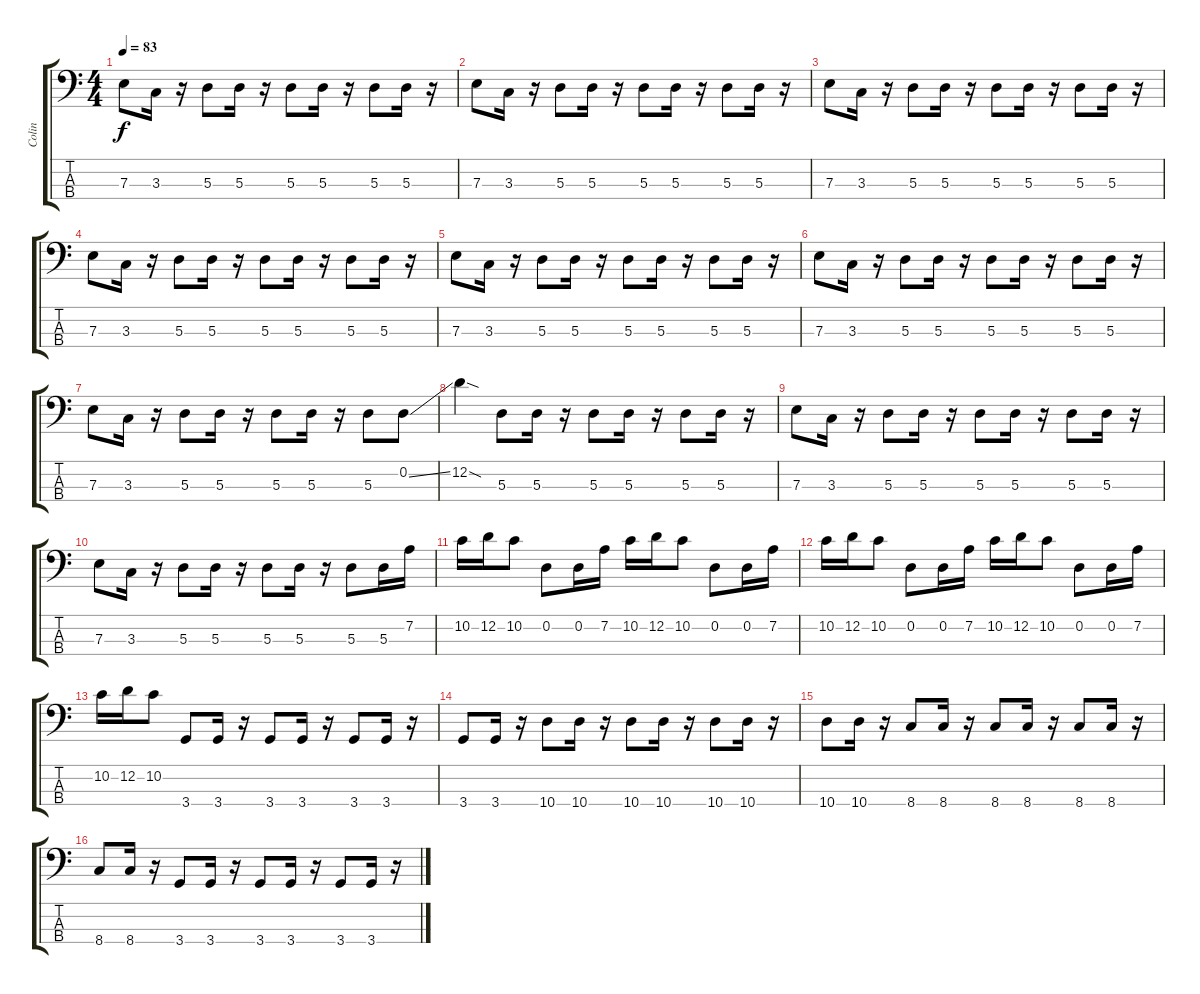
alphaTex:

\track ("Colin" "Colin") {instrument electricbassfinger}
\staff {score tabs}
\tuning (G2 D2 A1 E1) {hide}
\ts (4 4)
\tempo 83
\clef f4
\ks c
7.3.8{dy f} 3.3.16 r.16 5.3.8 5.3.16 r.16 5.3.8 5.3.16 r.16 5.3.8 5.3.16 r.16 |
7.3.8 3.3.16 r.16 5.3.8 5.3.16 r.16 5.3.8 5.3.16 r.16 5.3.8 5.3.16 r.16 |
7.3.8 3.3.16 r.16 5.3.8 5.3.16 r.16 5.3.8 5.3.16 r.16 5.3.8 5.3.16 r.16 |
7.3.8 3.3.16 r.16 5.3.8 5.3.16 r.16 5.3.8 5.3.16 r.16 5.3.8 5.3.16 r.16 |
7.3.8 3.3.16 r.16 5.3.8 5.3.16 r.16 5.3.8 5.3.16 r.16 5.3.8 5.3.16 r.16 |
7.3.8 3.3.16 r.16 5.3.8 5.3.16 r.16 5.3.8 5.3.16 r.16 5.3.8 5.3.16 r.16 |
7.3.8 3.3.16 r.16 5.3.8 5.3.16 r.16 5.3.8 5.3.16 r.16 5.3.8 0.2{ss}.8 |
12.2{sod}.4 5.3.8 5.3.16 r.16 5.3.8 5.3.16 r.16 5.3.8 5.3.16 r.16 |
7.3.8 3.3.16 r.16 5.3.8 5.3.16 r.16 5.3.8 5.3.16 r.16 5.3.8 5.3.16 r.16 |
7.3.8 3.3.16 r.16 5.3.8 5.3.16 r.16 5.3.8 5.3.16 r.16 5.3.8 5.3.16 7.2.16 |
10.2.16 12.2.16 10.2.8 0.2.8 0.2.16 7.2.16 10.2.16 12.2.16 10.2.8 0.2.8 0.2.16 7.2.16 |
10.2.16 12.2.16 10.2.8 0.2.8 0.2.16 7.2.16 10.2.16 12.2.16 10.2.8 0.2.8 0.2.16 7.2.16 |
10.2.16 12.2.16 10.2.8 3.4.8 3.4.16 r.16 3.4.8 3.4.16 r.16 3.4.8 3.4.16 r.16 |
3.4.8 3.4.16 r.16 10.4.8 10.4.16 r.16 10.4.8 10.4.16 r.16 10.4.8 10.4.16 r.16 |
10.4.8 10.4.16 r.16 8.4.8 8.4.16 r.16 8.4.8 8.4.16 r.16 8.4.8 8.4.16 r.16 |
8.4.8 8.4.16 r.16 3.4.8 3.4.16 r.16 3.4.8 3.4.16 r.16 3.4.8 3.4.16 r.16
